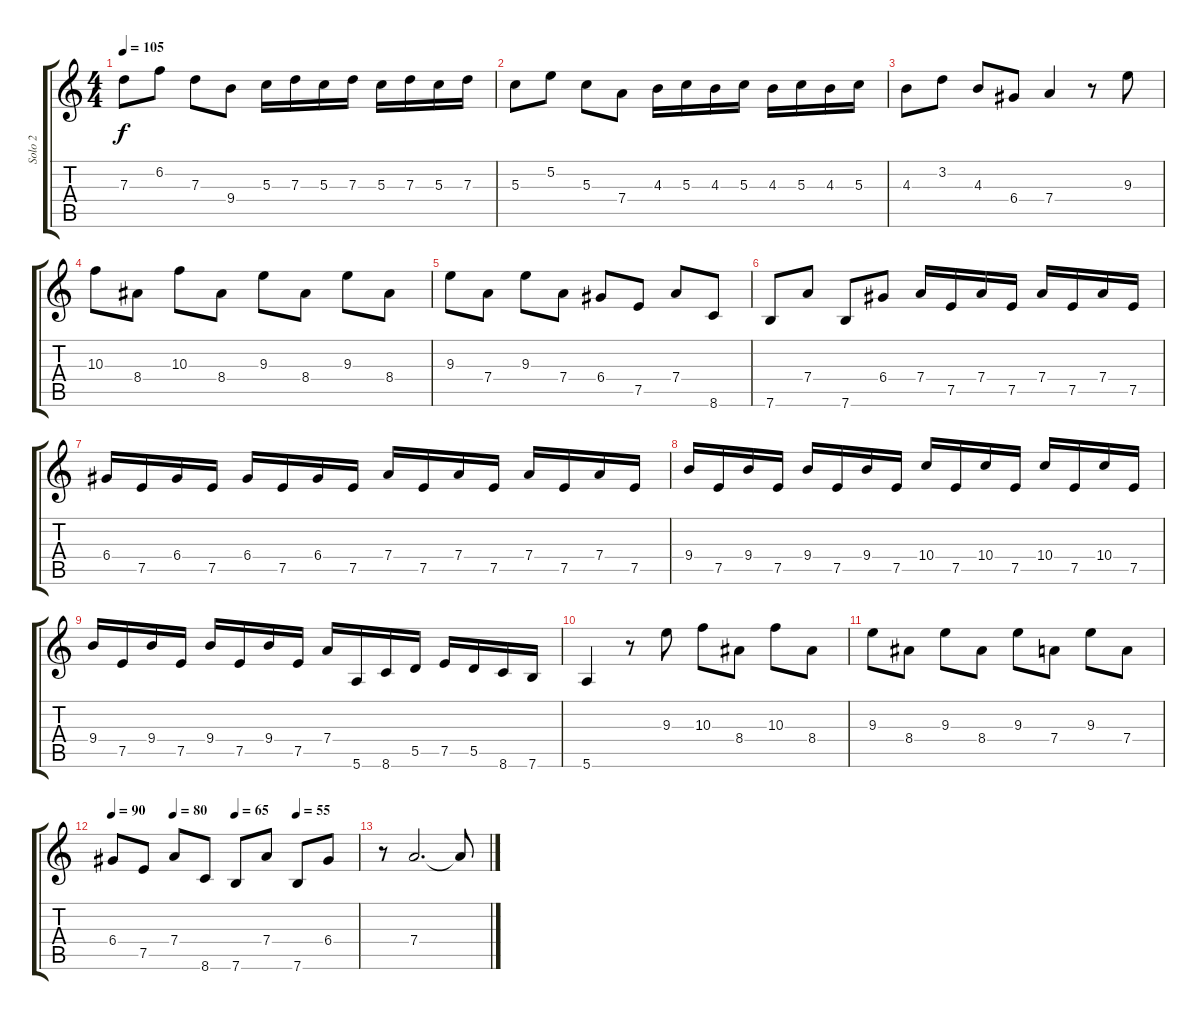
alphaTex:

\track ("Solo 2" "Solo 2") {instrument distortionguitar}
\staff {score tabs}
\tuning (E4 B3 G3 D3 A2 E2) {hide}
\ts (4 4)
\tempo 105
\clef g2
\ks c
7.3.8{dy f} 6.2.8 7.3.8 9.4.8 5.3.16 7.3.16 5.3.16 7.3.16 5.3.16 7.3.16 5.3.16 7.3.16 |
5.3.8 5.2.8 5.3.8 7.4.8 4.3.16 5.3.16 4.3.16 5.3.16 4.3.16 5.3.16 4.3.16 5.3.16 |
4.3.8 3.2.8 4.3.8 6.4.8 7.4.4 r.8 9.3.8 |
10.3.8 8.4.8 10.3.8 8.4.8 9.3.8 8.4.8 9.3.8 8.4.8 |
9.3.8 7.4.8 9.3.8 7.4.8 6.4.8 7.5.8 7.4.8 8.6.8 |
7.6.8 7.4.8 7.6.8 6.4.8 7.4.16 7.5.16 7.4.16 7.5.16 7.4.16 7.5.16 7.4.16 7.5.16 |
6.4.16{volume 10} 7.5.16 6.4.16 7.5.16 6.4.16 7.5.16 6.4.16 7.5.16 7.4.16 7.5.16 7.4.16 7.5.16 7.4.16 7.5.16 7.4.16 7.5.16 |
9.4.16 7.5.16 9.4.16 7.5.16 9.4.16 7.5.16 9.4.16 7.5.16 10.4.16 7.5.16 10.4.16 7.5.16 10.4.16 7.5.16 10.4.16 7.5.16 |
9.4.16 7.5.16 9.4.16 7.5.16 9.4.16 7.5.16 9.4.16 7.5.16 7.4.16 5.6.16 8.6.16 5.5.16 7.5.16 5.5.16 8.6.16 7.6.16 |
5.6.4{volume 15} r.8 9.3.8 10.3.8 8.4.8 10.3.8 8.4.8 |
9.3.8 8.4.8 9.3.8 8.4.8 9.3.8 7.4.8 9.3.8 7.4.8 |
\tempo 90
\tempo (80 0.25)
\tempo (65 0.5)
\tempo (55 0.75)
6.4.8 7.5.8 7.4.8 8.6.8 7.6.8 7.4.8 7.6.8 6.4.8 |
r.8 7.4.2{d} 7.4{t}.8
